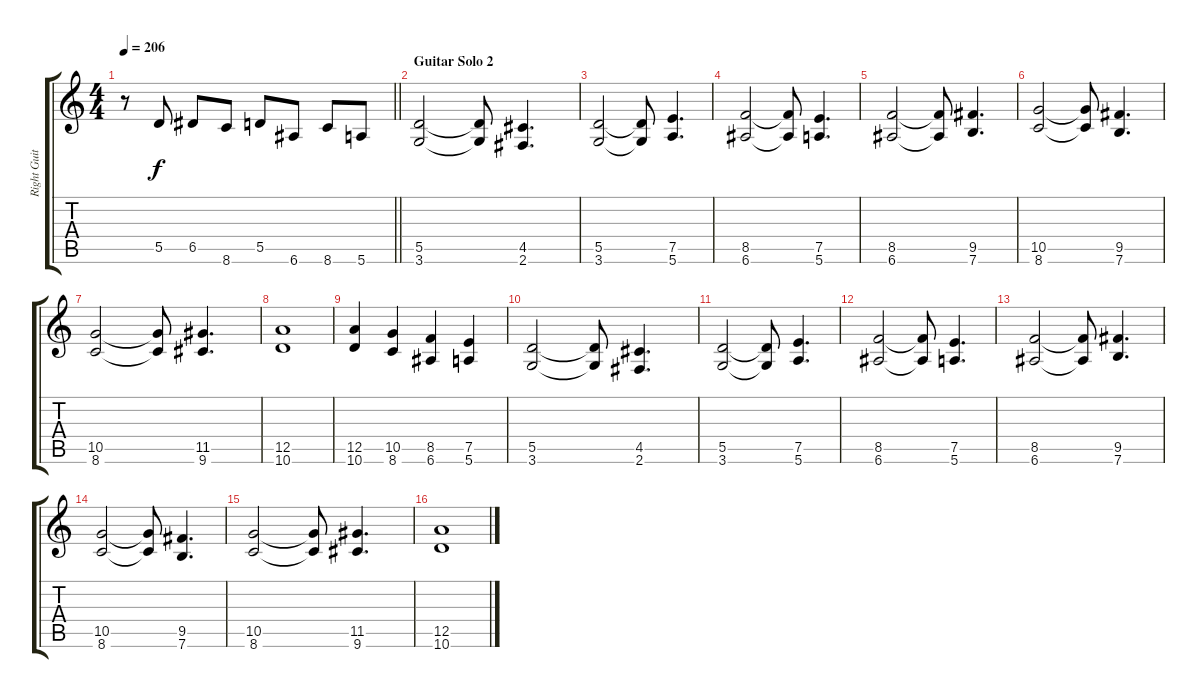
\track ("Right Guitar" "Right Guit") {instrument overdrivenguitar}
\staff {score tabs}
\tuning (E4 B3 G3 D3 A2 E2) {hide}
\ts (4 4)
\tempo 206
\clef g2
\barLineRight lightlight
\ks c
r.8{dy f} 5.5.8 6.5.8 8.6.8 5.5.8 6.6.8 8.6.8 5.6.8 |
\section ("" "Guitar Solo 2")
(5.5 3.6).2 (5.5{t} 3.6{t}).8 (4.5 2.6).4{d} |
(5.5 3.6).2 (5.5{t} 3.6{t}).8 (7.5 5.6).4{d} |
(8.5 6.6).2 (8.5{t} 6.6{t}).8 (7.5 5.6).4{d} |
(8.5 6.6).2 (8.5{t} 6.6{t}).8 (9.5 7.6).4{d} |
(10.5 8.6).2 (10.5{t} 8.6{t}).8 (9.5 7.6).4{d} |
(10.5 8.6).2 (10.5{t} 8.6{t}).8 (11.5 9.6).4{d} |
(12.5 10.6).1 |
(12.5 10.6).4 (10.5 8.6).4 (8.5 6.6).4 (7.5 5.6).4 |
(5.5 3.6).2 (5.5{t} 3.6{t}).8 (4.5 2.6).4{d} |
(5.5 3.6).2 (5.5{t} 3.6{t}).8 (7.5 5.6).4{d} |
(8.5 6.6).2 (8.5{t} 6.6{t}).8 (7.5 5.6).4{d} |
(8.5 6.6).2 (8.5{t} 6.6{t}).8 (9.5 7.6).4{d} |
(10.5 8.6).2 (10.5{t} 8.6{t}).8 (9.5 7.6).4{d} |
(10.5 8.6).2 (10.5{t} 8.6{t}).8 (11.5 9.6).4{d} |
(12.5 10.6).1
